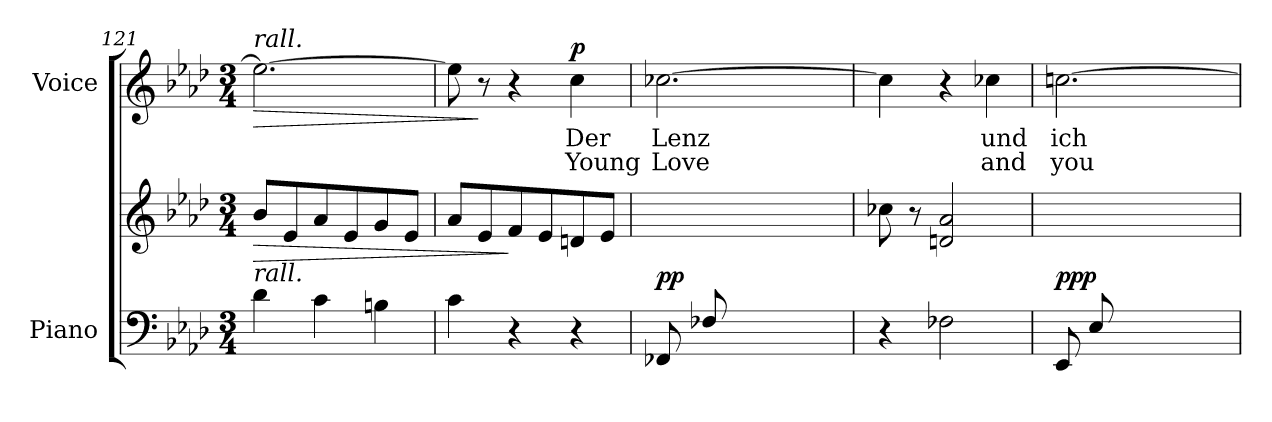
**kern	**kern	**dynam	**kern	**text	**text	**dynam
*part2	*part2	*part2	*part1	*part1	*part1	*part1
*staff3	*staff2	*staff2/3	*staff1	*staff1	*staff1	*staff1
*I"Piano	*	*	*I"Voice	*	*	*
*I'Pno	*	*	*	*	*	*
*clefF4	*clefG2	*	*clefG2	*	*	*
*k[b-e-a-d-]	*k[b-e-a-d-]	*	*k[b-e-a-d-]	*	*	*
*M3/4	*M3/4	*	*M3/4	*	*	*
=121	=121	=121	=121	=121	=121	=121
!	!	!	!LO:TX:a:i:t=rall.	!	!	!
!	!LO:TX:b:i:t=rall.	!	!	!	!	!
!	!	!LO:HP:b	!	!	!	!LO:HP:b
4d-\	8b-/L	>	2.ee-\_	.	.	>
.	8e-/	.	.	.	.	.
4c\	8a-/	.	.	.	.	.
.	8e-/	.	.	.	.	.
4Bn\	8g/	.	.	.	.	.
.	8e-/J	.	.	.	.	.
=122	=122	=122	=122	=122	=122	=122
4c\	8a-/L	.	8ee-\]	.	.	.
.	8e-/	.	8r	.	.	]
4r	8f/	]	4r	.	.	.
.	8e-/	.	.	.	.	.
!	!	!	!	!	!	!LO:DY:a
4r	8dn/	.	4cc\	Der	Young	p
.	8e-/J	.	.	.	.	.
=123	=123	=123	=123	=123	=123	=123
*^	*	*	*	*	*	*
!	!	!	!LO:DY:b	!	!	!	!
(8FF-X/L	2.ryy	4ryy	pp	[2.cc-X\	Lenz	Love	.
8F-X/	.	.	.	.	.	.	.
2ryy	.	8dn\	.	.	.	.	.
.	.	8a-\	.	.	.	.	.
.	.	8d\	.	.	.	.	.
.	.	8a-\J)	.	.	.	.	.
*v	*v	*	*	*	*	*	*
=124	=124	=124	=124	=124	=124	=124
4r	8cc-X\	.	4cc-\]	.	.	.
.	8r	.	.	.	.	.
2F-X\	2dn/ 2a-/	.	4r	.	.	.
.	.	.	4cc-X\	und	and	.
=125	=125	=125	=125	=125	=125	=125
*^	*	*	*	*	*	*
!	!	!	!LO:DY:b	!	!	!	!
8EE-/L	2.ryy	4ryy	ppp	[2.ccn\	ich	you	.
8E-/	.	.	.	.	.	.	.
2ryy	.	8d-X\	.	.	.	.	.
.	.	8g\	.	.	.	.	.
.	.	8d-\	.	.	.	.	.
.	.	8g\J	.	.	.	.	.
*v	*v	*	*	*	*	*	*
=	=	=	=	=	=	=
*-	*-	*-	*-	*-	*-	*-
